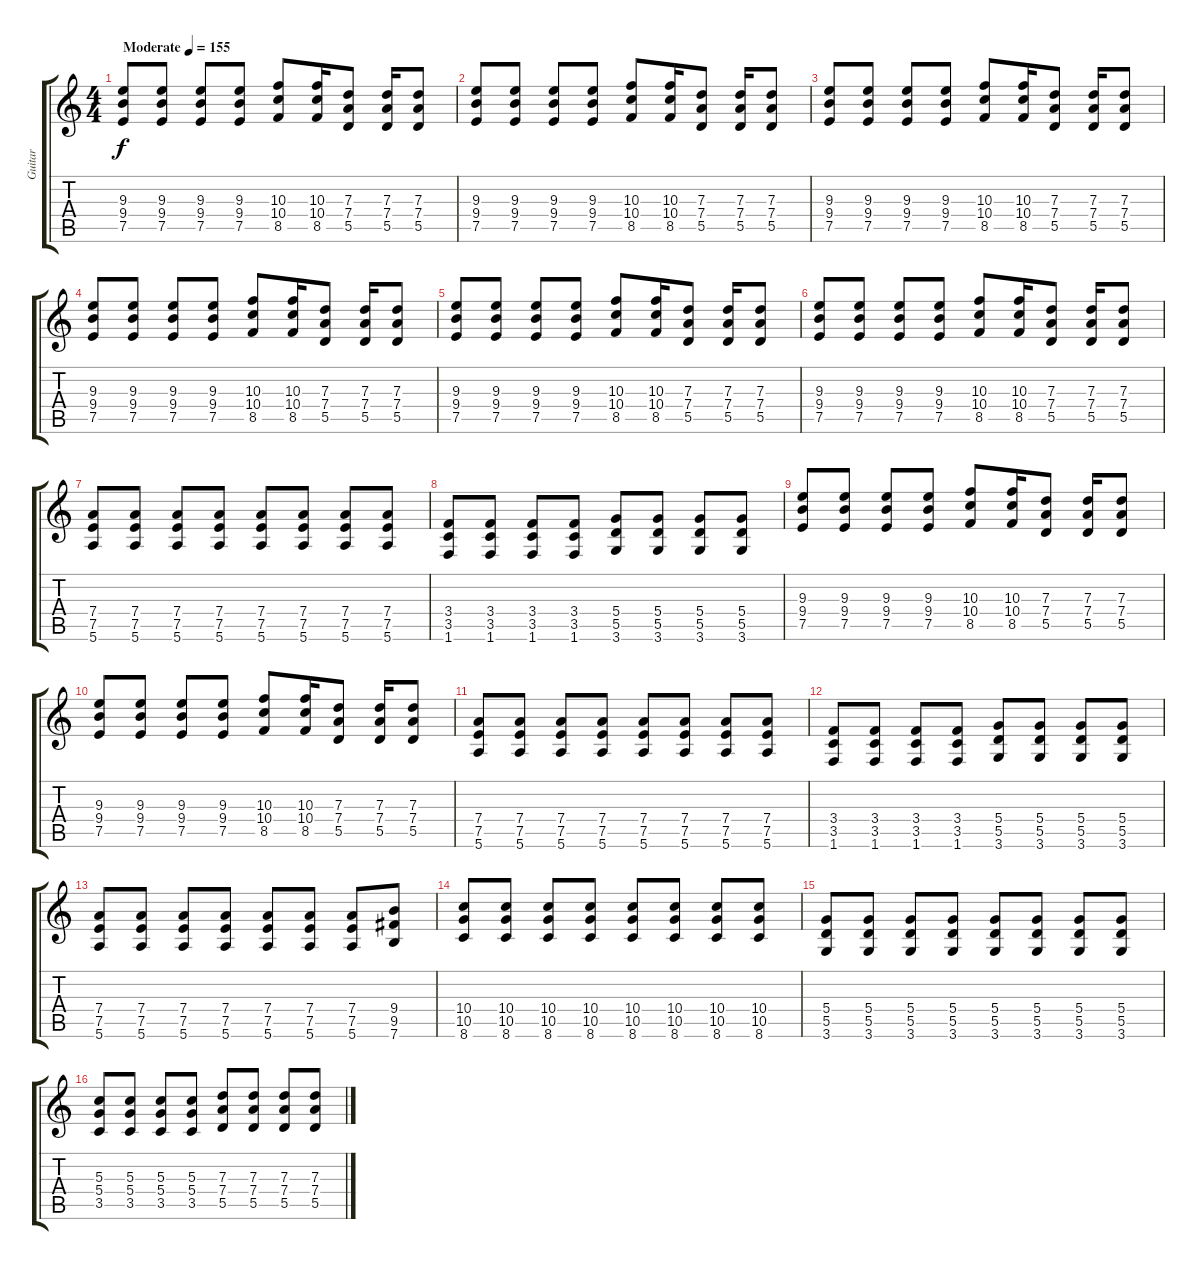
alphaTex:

\track ("Guitar" "Guitar") {instrument distortionguitar}
\staff {score tabs}
\tuning (E4 B3 G3 D3 A2 E2) {hide}
\ts (4 4)
\tempo (155 "Moderate")
\clef g2
\ks c
(9.3 9.4 7.5).8{dy f instrument distortionguitar} (9.3 9.4 7.5).8 (9.3 9.4 7.5).8 (9.3 9.4 7.5).8 (10.3 10.4 8.5).8 (10.3 10.4 8.5).16 (7.3 7.4 5.5).8 (7.3 7.4 5.5).16 (7.3 7.4 5.5).8 |
(9.3 9.4 7.5).8 (9.3 9.4 7.5).8 (9.3 9.4 7.5).8 (9.3 9.4 7.5).8 (10.3 10.4 8.5).8 (10.3 10.4 8.5).16 (7.3 7.4 5.5).8 (7.3 7.4 5.5).16 (7.3 7.4 5.5).8 |
(9.3 9.4 7.5).8 (9.3 9.4 7.5).8 (9.3 9.4 7.5).8 (9.3 9.4 7.5).8 (10.3 10.4 8.5).8 (10.3 10.4 8.5).16 (7.3 7.4 5.5).8 (7.3 7.4 5.5).16 (7.3 7.4 5.5).8 |
(9.3 9.4 7.5).8 (9.3 9.4 7.5).8 (9.3 9.4 7.5).8 (9.3 9.4 7.5).8 (10.3 10.4 8.5).8 (10.3 10.4 8.5).16 (7.3 7.4 5.5).8 (7.3 7.4 5.5).16 (7.3 7.4 5.5).8 |
(9.3 9.4 7.5).8 (9.3 9.4 7.5).8 (9.3 9.4 7.5).8 (9.3 9.4 7.5).8 (10.3 10.4 8.5).8 (10.3 10.4 8.5).16 (7.3 7.4 5.5).8 (7.3 7.4 5.5).16 (7.3 7.4 5.5).8 |
(9.3 9.4 7.5).8 (9.3 9.4 7.5).8 (9.3 9.4 7.5).8 (9.3 9.4 7.5).8 (10.3 10.4 8.5).8 (10.3 10.4 8.5).16 (7.3 7.4 5.5).8 (7.3 7.4 5.5).16 (7.3 7.4 5.5).8 |
(7.4 7.5 5.6).8 (7.4 7.5 5.6).8 (7.4 7.5 5.6).8 (7.4 7.5 5.6).8 (7.4 7.5 5.6).8 (7.4 7.5 5.6).8 (7.4 7.5 5.6).8 (7.4 7.5 5.6).8 |
(3.4 3.5 1.6).8 (3.4 3.5 1.6).8 (3.4 3.5 1.6).8 (3.4 3.5 1.6).8 (5.4 5.5 3.6).8 (5.4 5.5 3.6).8 (5.4 5.5 3.6).8 (5.4 5.5 3.6).8 |
(9.3 9.4 7.5).8 (9.3 9.4 7.5).8 (9.3 9.4 7.5).8 (9.3 9.4 7.5).8 (10.3 10.4 8.5).8 (10.3 10.4 8.5).16 (7.3 7.4 5.5).8 (7.3 7.4 5.5).16 (7.3 7.4 5.5).8 |
(9.3 9.4 7.5).8 (9.3 9.4 7.5).8 (9.3 9.4 7.5).8 (9.3 9.4 7.5).8 (10.3 10.4 8.5).8 (10.3 10.4 8.5).16 (7.3 7.4 5.5).8 (7.3 7.4 5.5).16 (7.3 7.4 5.5).8 |
(7.4 7.5 5.6).8 (7.4 7.5 5.6).8 (7.4 7.5 5.6).8 (7.4 7.5 5.6).8 (7.4 7.5 5.6).8 (7.4 7.5 5.6).8 (7.4 7.5 5.6).8 (7.4 7.5 5.6).8 |
(3.4 3.5 1.6).8 (3.4 3.5 1.6).8 (3.4 3.5 1.6).8 (3.4 3.5 1.6).8 (5.4 5.5 3.6).8 (5.4 5.5 3.6).8 (5.4 5.5 3.6).8 (5.4 5.5 3.6).8 |
(7.4 7.5 5.6).8 (7.4 7.5 5.6).8 (7.4 7.5 5.6).8 (7.4 7.5 5.6).8 (7.4 7.5 5.6).8 (7.4 7.5 5.6).8 (7.4 7.5 5.6).8 (9.4 9.5 7.6).8 |
(10.4 10.5 8.6).8 (10.4 10.5 8.6).8 (10.4 10.5 8.6).8 (10.4 10.5 8.6).8 (10.4 10.5 8.6).8 (10.4 10.5 8.6).8 (10.4 10.5 8.6).8 (10.4 10.5 8.6).8 |
(5.4 5.5 3.6).8 (5.4 5.5 3.6).8 (5.4 5.5 3.6).8 (5.4 5.5 3.6).8 (5.4 5.5 3.6).8 (5.4 5.5 3.6).8 (5.4 5.5 3.6).8 (5.4 5.5 3.6).8 |
(5.3 5.4 3.5).8 (5.3 5.4 3.5).8 (5.3 5.4 3.5).8 (5.3 5.4 3.5).8 (7.3 7.4 5.5).8 (7.3 7.4 5.5).8 (7.3 7.4 5.5).8 (7.3 7.4 5.5).8
